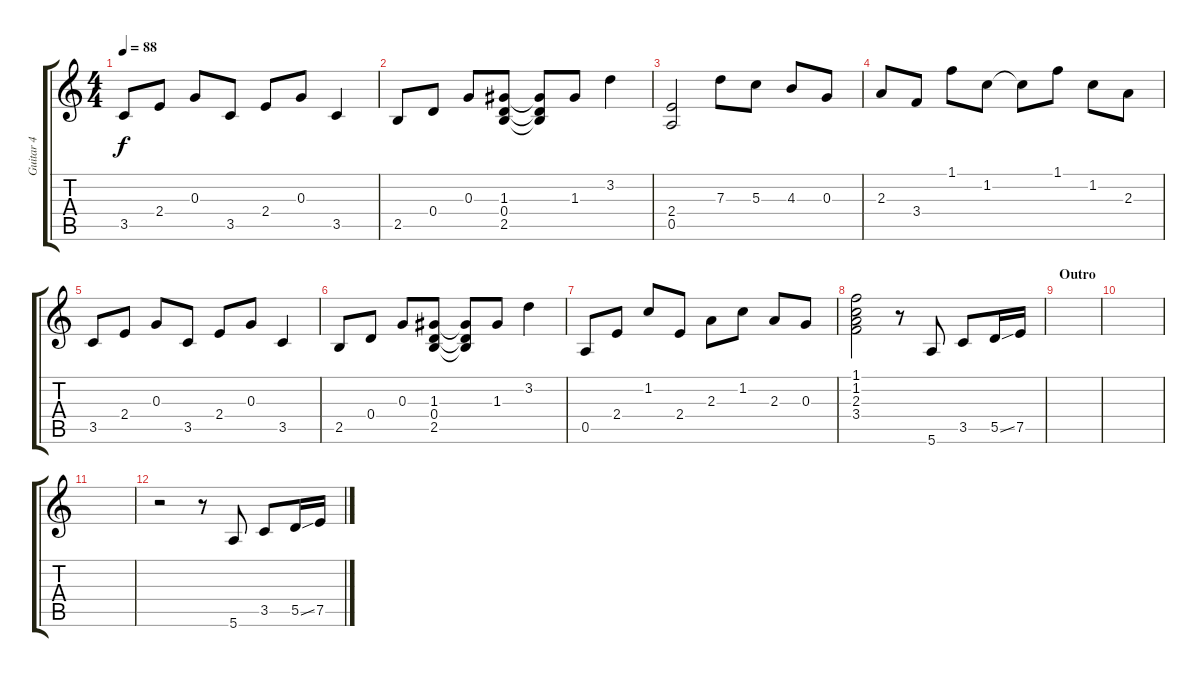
\track ("Guitar 4" "Guitar 4") {instrument acousticguitarnylon}
\staff {score tabs}
\tuning (E4 B3 G3 D3 A2 E2) {hide}
\ts (4 4)
\tempo 88
\clef g2
\ks c
3.5.8{dy f} 2.4.8 0.3.8 3.5.8 2.4.8 0.3.8 3.5.4 |
2.5.8 0.4.8 0.3.8 (1.3 0.4 2.5).8 (1.3{t} 0.4{t} 2.5{t}).8 1.3.8 3.2.4 |
(2.4 0.5).2 7.3.8 5.3.8 4.3.8 0.3.8 |
2.3.8 3.4.8 1.1.8 1.2.8 1.2{t}.8 1.1.8 1.2.8 2.3.8 |
3.5.8 2.4.8 0.3.8 3.5.8 2.4.8 0.3.8 3.5.4 |
2.5.8 0.4.8 0.3.8 (1.3 0.4 2.5).8 (1.3{t} 0.4{t} 2.5{t}).8 1.3.8 3.2.4 |
0.5.8 2.4.8 1.2.8 2.4.8 2.3.8 1.2.8 2.3.8 0.3.8 |
(1.1 1.2 2.3 3.4).2 r.8 5.6.8 3.5.8 5.5{ss}.16 7.5.16 |
\section ("" "Outro")
|
|
|
r.2 r.8 5.6.8 3.5.8 5.5{ss}.16 7.5.16
